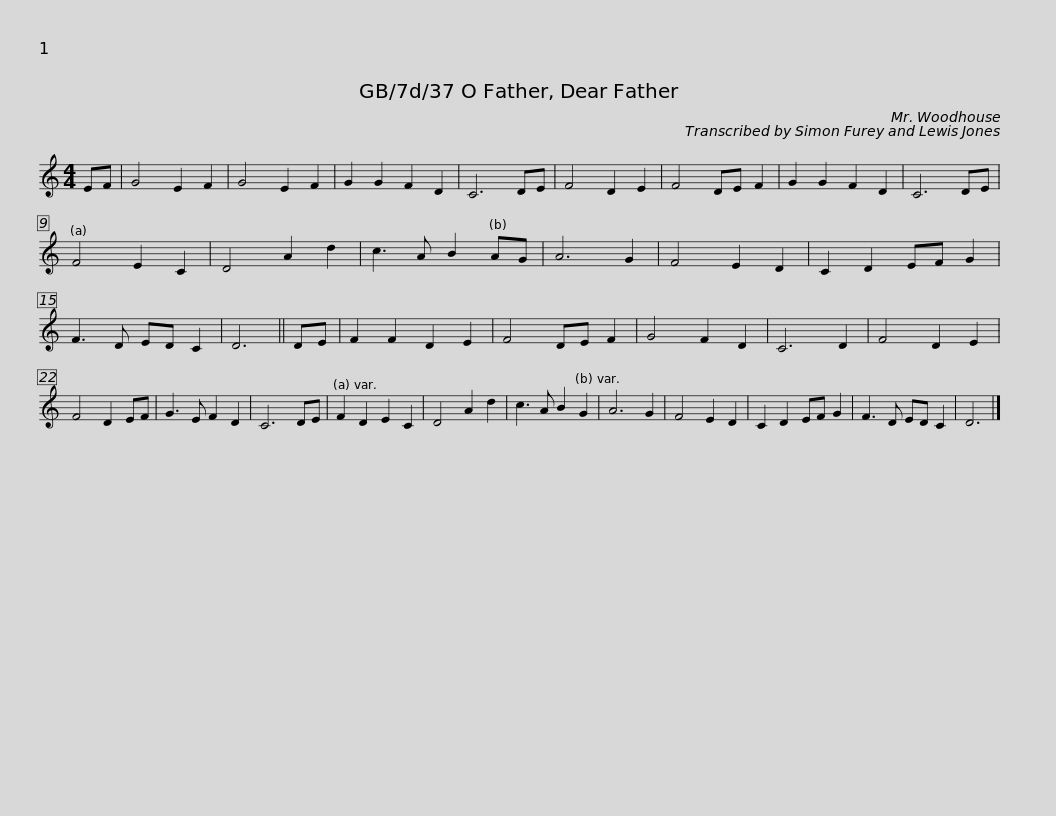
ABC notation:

X:1
L:1/8
M:4/4
I:linebreak $
K:C
V:1 treble
V:1
 EF | G4 E2 F2 | G4 E2 F2 | G2 G2 F2 D2 | C6 DE | %5
 F4 D2 E2 | F4 DE F2 | G2 G2 F2 D2 | C6 DE |$ F4 E2 C2 | %10
 D4 A2 d2 | c3 A B2 AG | A6 G2 | F4 E2 D2 | C2 D2 EF G2 | %15
 F3 D ED C2 | D6 ||$ DE | F2 F2 D2 E2 | F4 DE F2 | %20
 G4 F2 D2 | C6 D2 | F4 D2 E2 | F4 D2 EF | G3 E F2 D2 | %25
 C6 DE |$ F2 D2 E2 C2 | D4 A2 d2 | c3 A B2 G2 | A6 G2 | %30
 F4 E2 D2 | C2 D2 EF G2 | F3 D ED C2 | D6 |] %34
